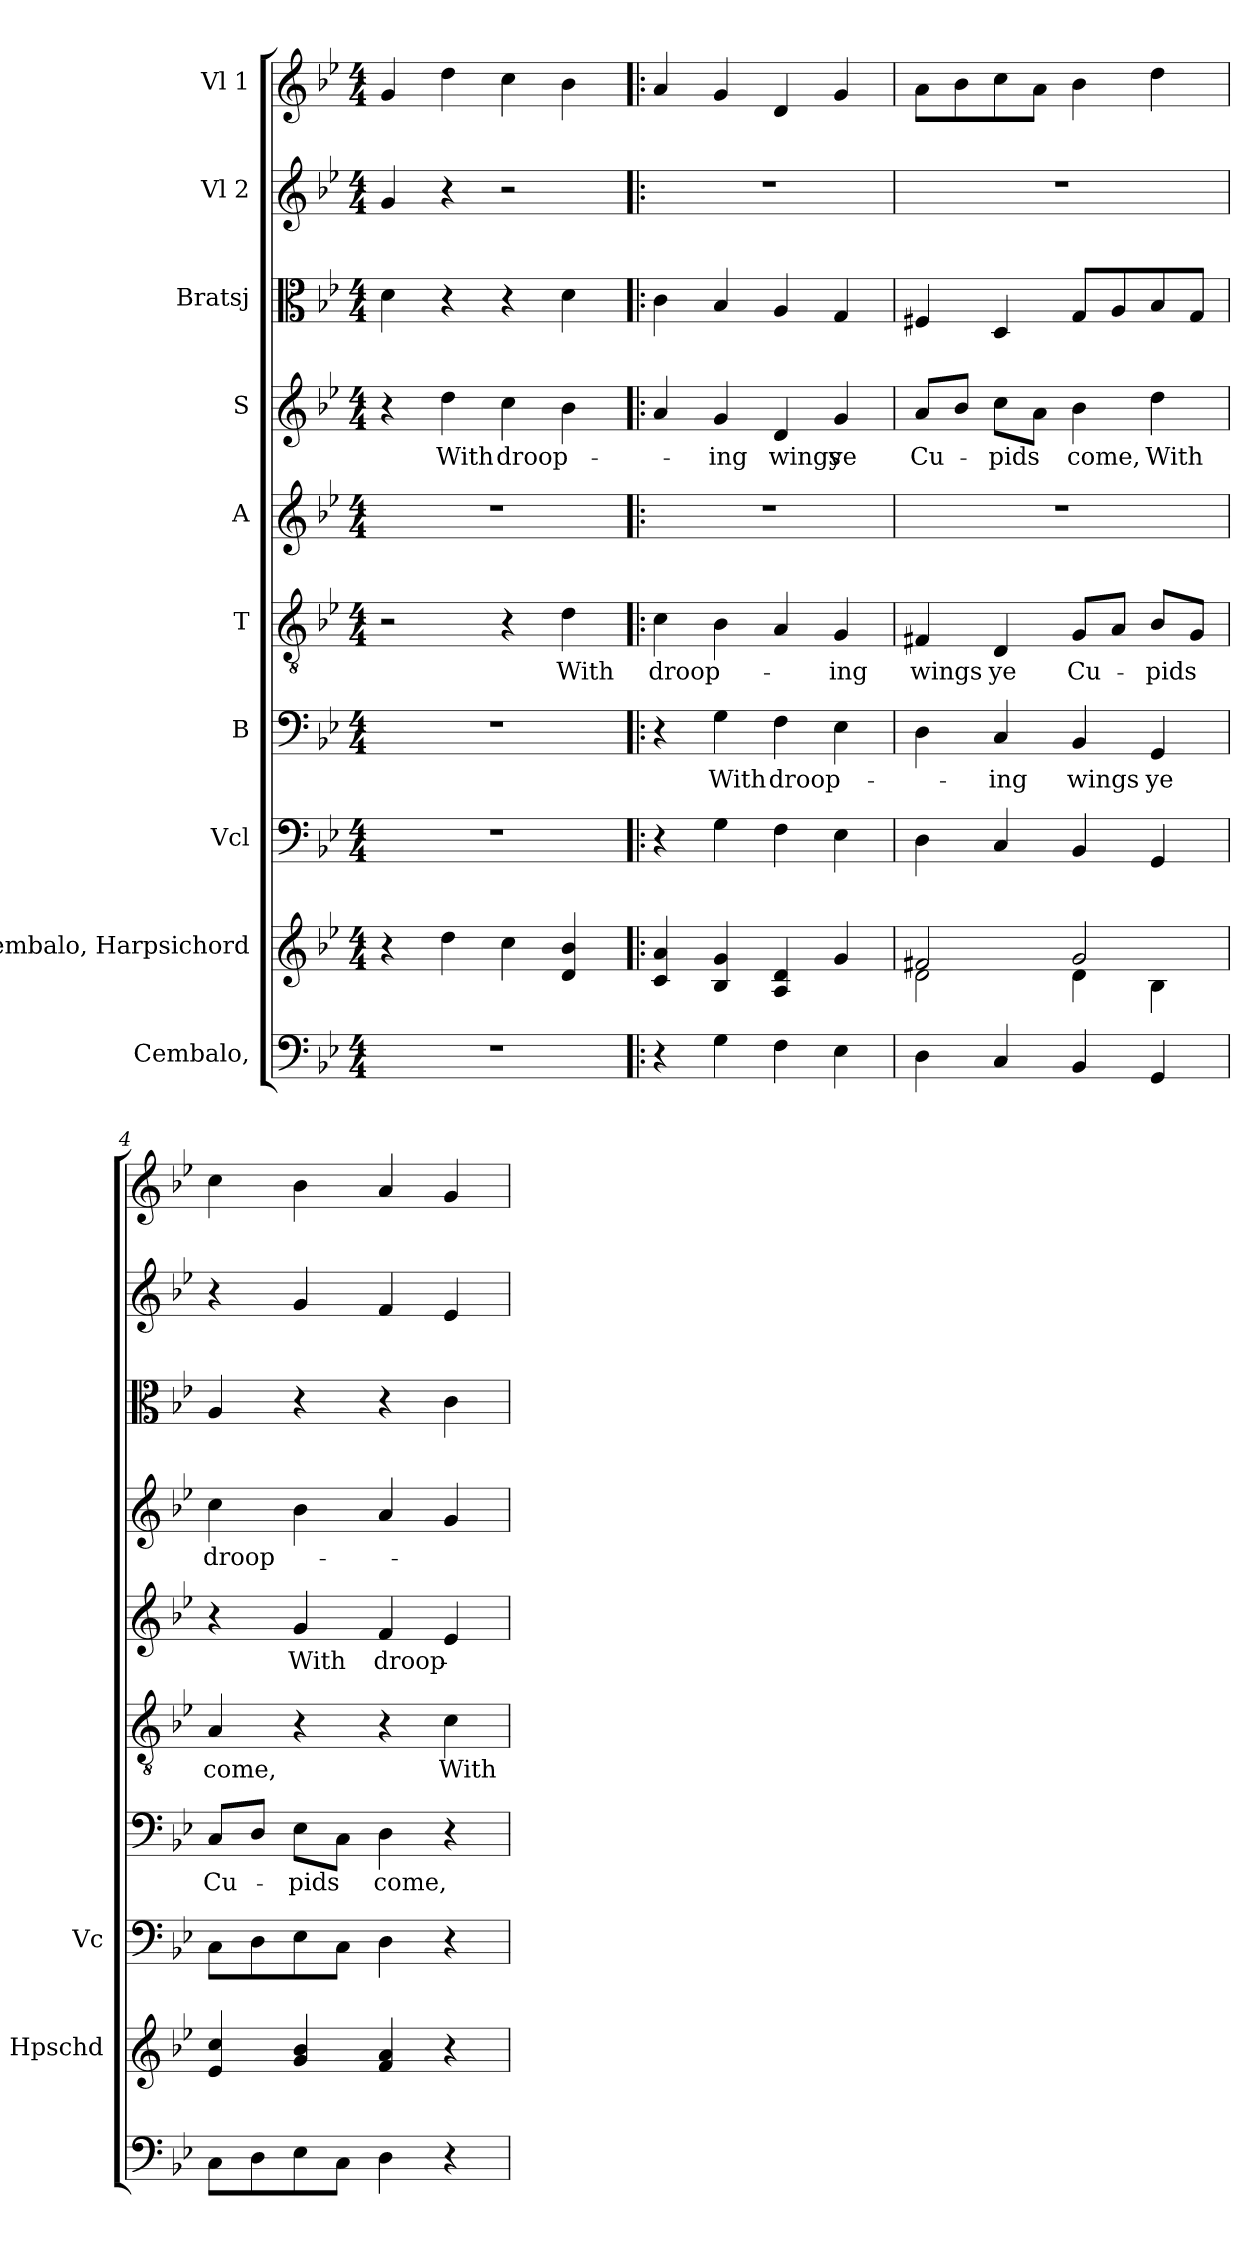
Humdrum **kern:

**kern	**kern	**kern	**kern	**text	**kern	**text	**kern	**text	**kern	**text	**kern	**kern	**kern
*part10	*part9	*part8	*part7	*part7	*part6	*part6	*part5	*part5	*part4	*part4	*part3	*part2	*part1
*staff10	*staff9	*staff8	*staff7	*staff7	*staff6	*staff6	*staff5	*staff5	*staff4	*staff4	*staff3	*staff2	*staff1
*I"Cembalo,	*I"Cembalo, Harpsichord	*I"Vcl	*I"B	*	*I"T	*	*I"A	*	*I"S	*	*I"Bratsj	*I"Vl 2	*I"Vl 1
*	*I'Hpschd	*I'Vc	*	*	*	*	*	*	*	*	*	*	*
*clefF4	*clefG2	*clefF4	*clefF4	*	*clefGv2	*	*clefG2	*	*clefG2	*	*clefC3	*clefG2	*clefG2
*k[b-e-]	*k[b-e-]	*k[b-e-]	*k[b-e-]	*	*k[b-e-]	*	*k[b-e-]	*	*k[b-e-]	*	*k[b-e-]	*k[b-e-]	*k[b-e-]
*M4/4	*M4/4	*M4/4	*M4/4	*	*M4/4	*	*M4/4	*	*M4/4	*	*M4/4	*M4/4	*M4/4
*MM100	*MM100	*MM100	*MM100	*	*MM100	*	*MM100	*	*MM100	*	*MM100	*MM100	*MM100
=1	=1	=1	=1	=1	=1	=1	=1	=1	=1	=1	=1	=1	=1
1r	4r	1r	1r	.	2r	.	1r	.	4r	.	4d\	4g/	4g/
!	!	!	!	!	!	!	!	!	!	!LO:LY:b	!	!	!
.	4dd\	.	.	.	.	.	.	.	4dd\	With	4r	4r	4dd\
!	!	!	!	!	!	!	!	!	!	!LO:LY:b	!	!	!
.	4cc\	.	.	.	4r	.	.	.	4cc\	droop-	4r	2r	4cc\
!	!	!	!	!	!	!LO:LY:b	!	!	!	!	!	!	!
.	4d/ 4b-/	.	.	.	4d\	With	.	.	4b-\	.	4d\	.	4b-\
=2!|:	=2!|:	=2!|:	=2!|:	=2!|:	=2!|:	=2!|:	=2!|:	=2!|:	=2!|:	=2!|:	=2!|:	=2!|:	=2!|:
!	!	!	!	!	!	!LO:LY:b	!	!	!	!	!	!	!
4r	4c/ 4a/	4r	4r	.	4c\	droop-	1r	.	4a/	.	4c\	1r	4a/
!	!	!	!	!LO:LY:b	!	!	!	!	!	!LO:LY:b	!	!	!
4G\	4B-/ 4g/	4G\	4G\	With	4B-\	.	.	.	4g/	-ing	4B-/	.	4g/
!	!	!	!	!LO:LY:b	!	!	!	!	!	!LO:LY:b	!	!	!
4F\	4A/ 4d/	4F\	4F\	droop-	4A/	.	.	.	4d/	wings	4A/	.	4d/
!	!	!	!	!	!	!LO:LY:b	!	!	!	!LO:LY:b	!	!	!
4E-\	4g/	4E-\	4E-\	.	4G/	-ing	.	.	4g/	ye	4G/	.	4g/
=3	=3	=3	=3	=3	=3	=3	=3	=3	=3	=3	=3	=3	=3
*	*^	*	*	*	*	*	*	*	*	*	*	*	*
!	!	!	!	!	!	!	!LO:LY:b	!	!	!	!LO:LY:b	!	!	!
4D\	2f#X/	2d\	4D\	4D\	.	4F#X/	wings	1r	.	8a/L	Cu-	4F#X/	1r	8a\L
.	.	.	.	.	.	.	.	.	.	8b-/J	.	.	.	8b-\
!	!	!	!	!	!LO:LY:b	!	!LO:LY:b	!	!	!	!LO:LY:b	!	!	!
4C/	.	.	4C/	4C/	-ing	4D/	ye	.	.	8cc\L	-pids	4D/	.	8cc\
.	.	.	.	.	.	.	.	.	.	8a\J	.	.	.	8a\J
!	!	!	!	!	!LO:LY:b	!	!LO:LY:b	!	!	!	!LO:LY:b	!	!	!
4BB-/	2g/	4d\	4BB-/	4BB-/	wings	8G/L	Cu-	.	.	4b-\	come,	8G/L	.	4b-\
.	.	.	.	.	.	8A/J	.	.	.	.	.	8A/	.	.
!	!	!	!	!	!LO:LY:b	!	!LO:LY:b	!	!	!	!LO:LY:b	!	!	!
4GG/	.	4B-\	4GG/	4GG/	ye	8B-/L	-pids	.	.	4dd\	With	8B-/	.	4dd\
.	.	.	.	.	.	8G/J	.	.	.	.	.	8G/J	.	.
*	*v	*v	*	*	*	*	*	*	*	*	*	*	*	*
=4	=4	=4	=4	=4	=4	=4	=4	=4	=4	=4	=4	=4	=4
!	!	!	!	!LO:LY:b	!	!LO:LY:b	!	!	!	!LO:LY:b	!	!	!
8C\L	4e-/ 4cc/	8C\L	8C/L	Cu-	4A/	come,	4r	.	4cc\	droop-	4A/	4r	4cc\
8D\	.	8D\	8D/J	.	.	.	.	.	.	.	.	.	.
!	!	!	!	!LO:LY:b	!	!	!	!LO:LY:b	!	!	!	!	!
8E-\	4g/ 4b-/	8E-\	8E-\L	-pids	4r	.	4g/	With	4b-\	.	4r	4g/	4b-\
8C\J	.	8C\J	8C\J	.	.	.	.	.	.	.	.	.	.
!	!	!	!	!LO:LY:b	!	!	!	!LO:LY:b	!	!	!	!	!
4D\	4f/ 4a/	4D\	4D\	come,	4r	.	4f/	droop-	4a/	.	4r	4f/	4a/
!	!	!	!	!	!	!LO:LY:b	!	!	!	!	!	!	!
4r	4r	4r	4r	.	4c\	With	4e-/	.	4g/	.	4c\	4e-/	4g/
=	=	=	=	=	=	=	=	=	=	=	=	=	=
*-	*-	*-	*-	*-	*-	*-	*-	*-	*-	*-	*-	*-	*-
